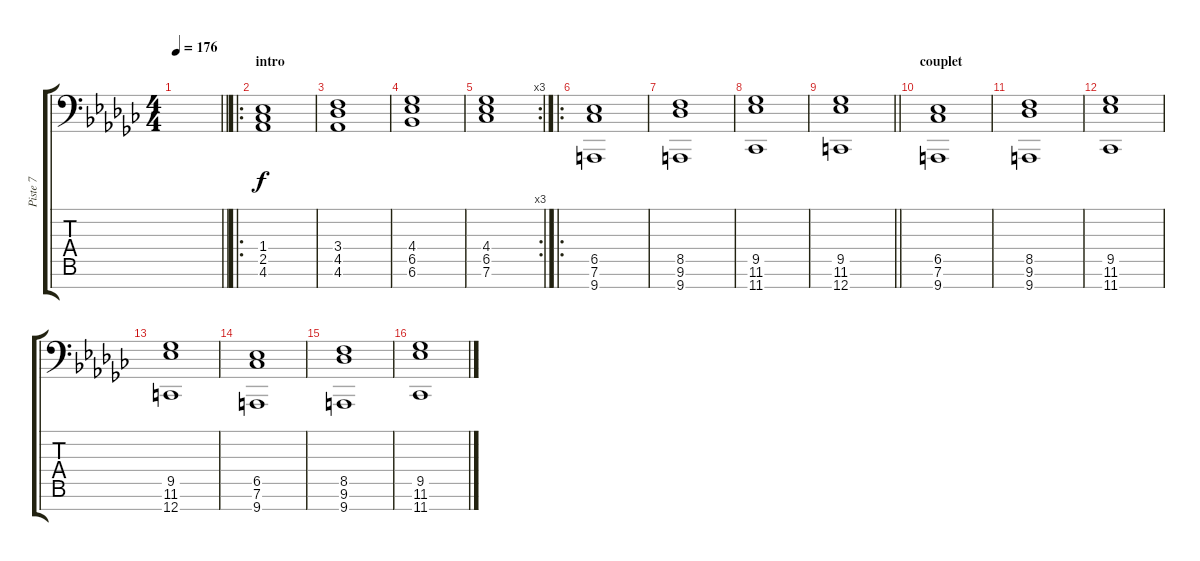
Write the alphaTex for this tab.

\track ("Piste 7" "Piste 7") {instrument choiraahs}
\staff {score tabs}
\tuning (E4 B3 G3 D3 A2 E2 C-1) {hide}
\ts (4 4)
\tempo 176
\clef f4
\barLineRight lightlight
\ks gb
|
\ro
\section ("" "intro")
(1.4 2.5 4.6).1 |
(3.4 4.5 4.6).1 |
(4.4 6.5 6.6).1 |
\rc 3
(4.4 6.5 7.6).1 |
\ro
(6.5 7.6 9.7).1 |
(8.5 9.6 9.7).1 |
(9.5 11.6 11.7).1 |
\barLineRight lightlight
(9.5 11.6 12.7).1 |
\section ("" "couplet")
(6.5 7.6 9.7).1 |
(8.5 9.6 9.7).1 |
(9.5 11.6 11.7).1 |
(9.5 11.6 12.7).1 |
(6.5 7.6 9.7).1 |
(8.5 9.6 9.7).1 |
(9.5 11.6 11.7).1
